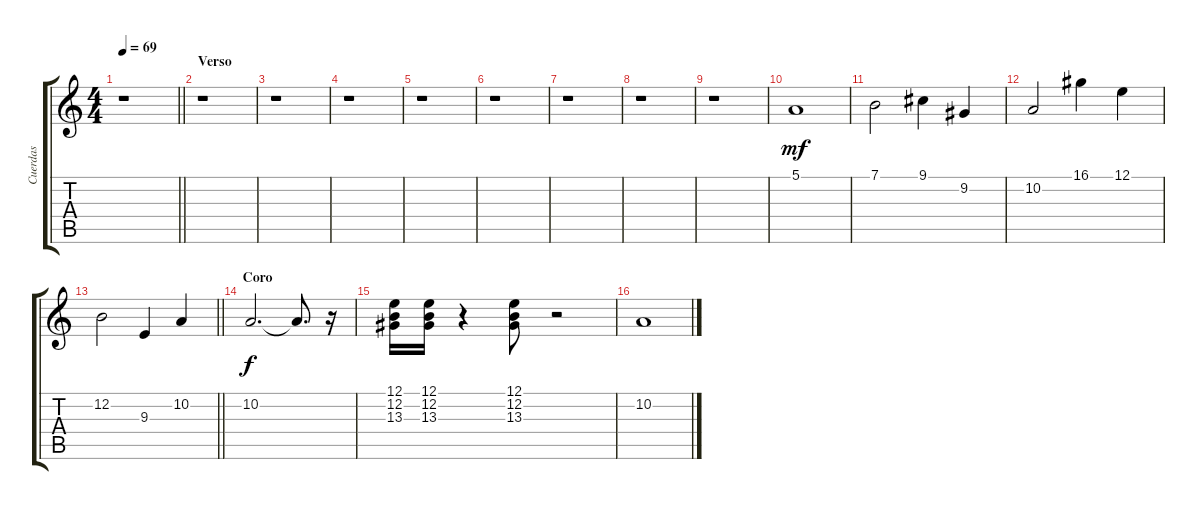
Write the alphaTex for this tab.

\track ("Cuerdas" "Cuerdas") {instrument stringensemble1}
\staff {score tabs}
\tuning (E4 B3 G3 D3 A2 E2) {hide}
\ts (4 4)
\tempo 69
\clef g2
\barLineRight lightlight
\ks c
r.1{dy f} |
\section ("" "Verso")
r.1 |
r.1 |
r.1 |
r.1 |
r.1 |
r.1 |
r.1 |
r.1 |
5.1.1{dy mf} |
7.1.2 9.1.4 9.2.4 |
10.2.2 16.1.4 12.1.4 |
\barLineRight lightlight
12.2.2 9.3.4 10.2.4 |
\section ("" "Coro")
10.2.2{d dy f} 10.2{t}.8{d} r.16 |
(12.1 12.2 13.3).16 (12.1 12.2 13.3).16 r.4 (12.1 12.2 13.3).8 r.2 |
10.2.1
